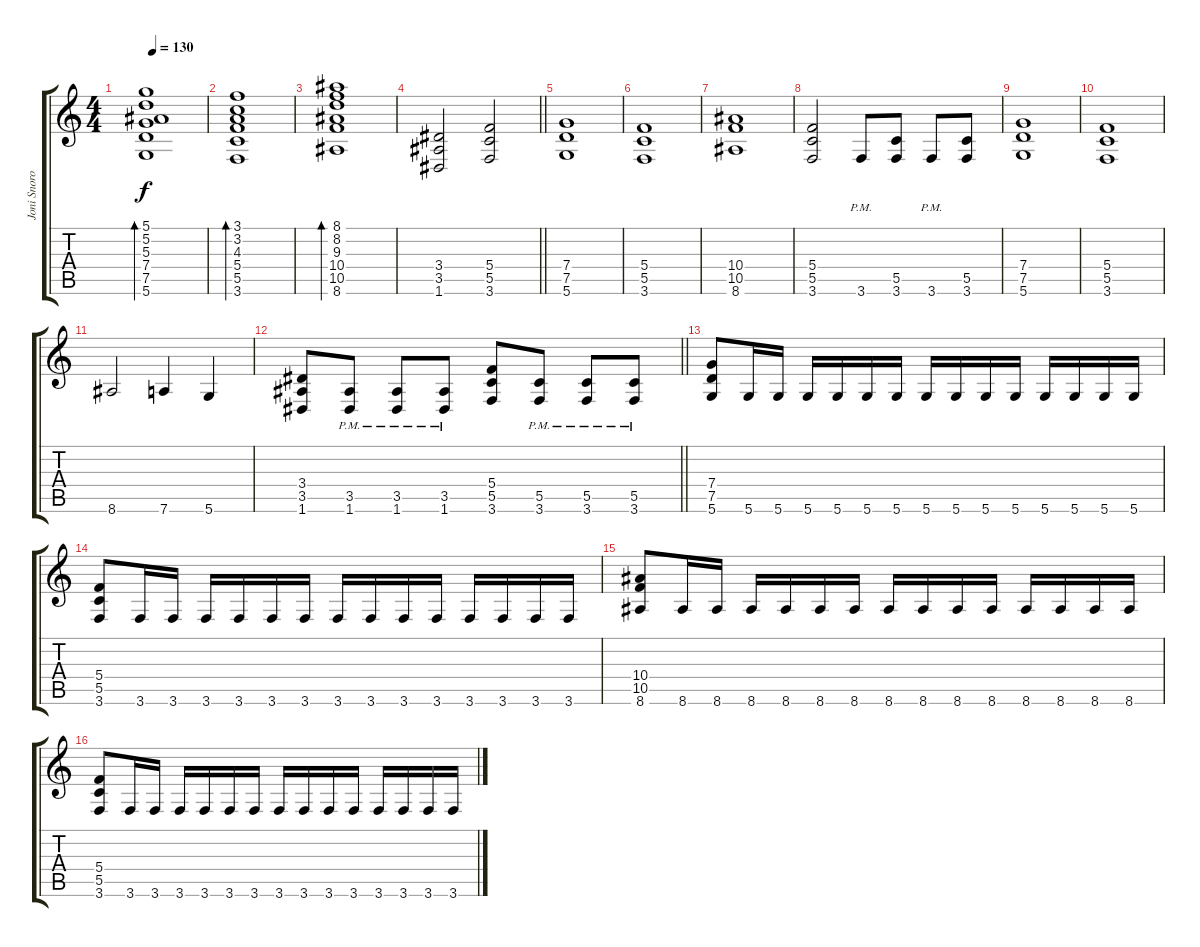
\track ("Joni Snoro - Guitar" "Joni Snoro") {instrument distortionguitar}
\staff {score tabs}
\tuning (D4 A3 F3 C3 G2 D2) {hide}
\ts (4 4)
\tempo 130
\clef g2
\ks c
(5.1 5.2 5.3 7.4 7.5 5.6).1{bd 60 dy f} |
(3.1 3.2 4.3 5.4 5.5 3.6).1{bd 60} |
(8.1 8.2 9.3 10.4 10.5 8.6).1{bd 60} |
\barLineRight lightlight
(3.4 3.5 1.6).2{instrument distortionguitar} (5.4 5.5 3.6).2 |
\section ("" "")
(7.4 7.5 5.6).1 |
(5.4 5.5 3.6).1 |
(10.4 10.5 8.6).1 |
(5.4 5.5 3.6).2 3.6{pm}.8 (5.5 3.6).8 3.6{pm}.8 (5.5 3.6).8 |
(7.4 7.5 5.6).1 |
(5.4 5.5 3.6).1 |
8.6.2 7.6.4 5.6.4 |
\barLineRight lightlight
(3.4 3.5 1.6).8 (3.5{pm} 1.6{pm}).8 (3.5{pm} 1.6{pm}).8 (3.5{pm} 1.6{pm}).8 (5.4 5.5 3.6).8 (5.5{pm} 3.6{pm}).8 (5.5{pm} 3.6{pm}).8 (5.5{pm} 3.6{pm}).8 |
(7.4 7.5 5.6).8 5.6.16 5.6.16 5.6.16 5.6.16 5.6.16 5.6.16 5.6.16 5.6.16 5.6.16 5.6.16 5.6.16 5.6.16 5.6.16 5.6.16 |
(5.4 5.5 3.6).8 3.6.16 3.6.16 3.6.16 3.6.16 3.6.16 3.6.16 3.6.16 3.6.16 3.6.16 3.6.16 3.6.16 3.6.16 3.6.16 3.6.16 |
(10.4 10.5 8.6).8 8.6.16 8.6.16 8.6.16 8.6.16 8.6.16 8.6.16 8.6.16 8.6.16 8.6.16 8.6.16 8.6.16 8.6.16 8.6.16 8.6.16 |
(5.4 5.5 3.6).8 3.6.16 3.6.16 3.6.16 3.6.16 3.6.16 3.6.16 3.6.16 3.6.16 3.6.16 3.6.16 3.6.16 3.6.16 3.6.16 3.6.16
